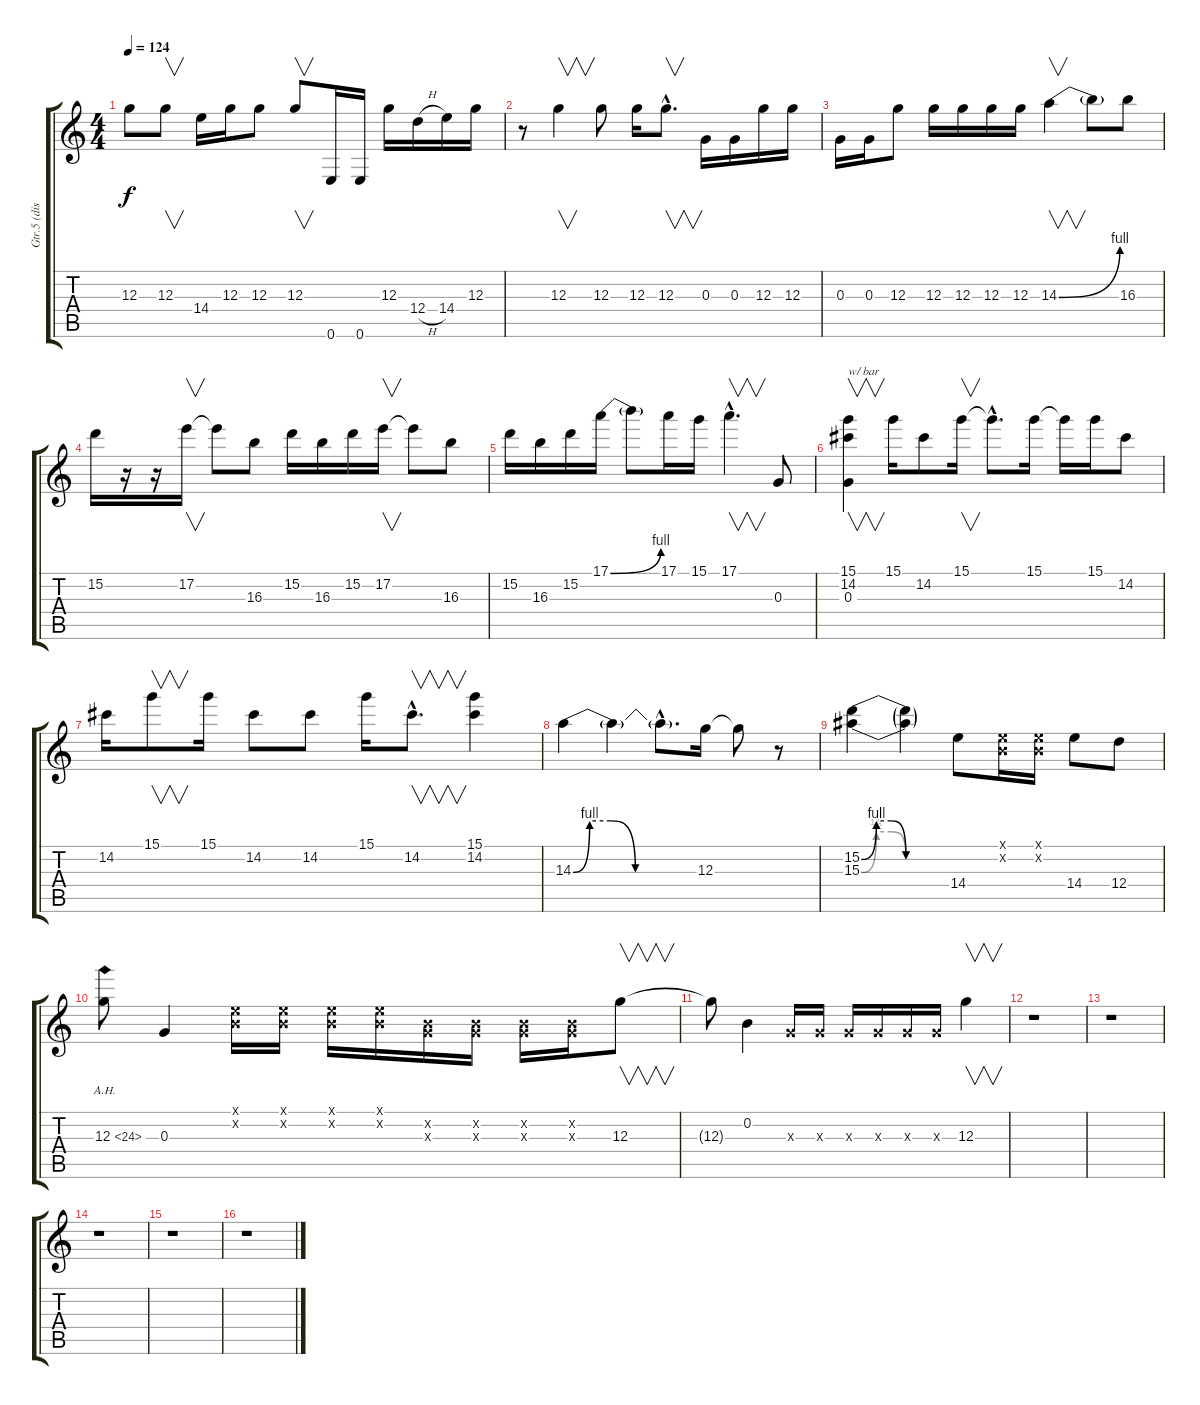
\track ("Gtr.5 (disto)" "Gtr.5 (dis") {instrument distortionguitar}
\staff {score tabs}
\tuning (E4 B3 G3 D3 A2 E2) {hide}
\ts (4 4)
\tempo 124
\clef g2
\ks c
12.3.8{dy f} 12.3.8{v} 14.4.16 12.3.16 12.3.8 12.3.8{v} 0.6.16 0.6.16 12.3.16 12.4{h}.16 14.4.16 12.3.16 |
r.8 12.3.4{v} 12.3.8 12.3.16 12.3{hac}.8{v d} 0.3.16 0.3.16 12.3.16 12.3.16 |
0.3.16 0.3.16 12.3.8 12.3.16 12.3.16 12.3.16 12.3.16 14.3{be (bend 0 0 60 4)}.4{v} 14.3{t}.8 16.3.8 |
15.2.16 r.16 r.16 17.2.16{v} 17.2{t}.8 16.3.8 15.2.16 16.3.16 15.2.16 17.2.16{v} 17.2{t}.8 16.3.8 |
15.2.16 16.3.16 15.2.16 17.1{be (bend 0 0 60 4)}.16 17.1{t}.8 17.1.16 15.1.16 17.1{hac}.4{v d} 0.3.8 |
(15.1 14.2 0.3).4{v txt "w/ bar"} 15.1.16 14.2.8 15.1.16{v} 15.1{hac t}.8{d} 15.1.16 15.1{t}.16 15.1.16 14.2.8 |
14.2.16 15.1.8{v} 15.1.16 14.2.8 14.2.8 15.1.16 14.2{hac}.8{v d} (15.1 14.2).4 |
14.3{be (custom 0 0 8 4 18 4 30 0 45 0 60 0)}.4 14.3{t}.4 14.3{hac t}.8{d} 12.3.16 12.3{t}.8 r.8 |
(15.2{be (custom 0 0 10 4 20 4 30 0 45 0 60 0)} 15.3{be (custom 0 0 10 2 20 2 30 0 45 0 60 0)}).4 (15.2{t} 15.3{t}).4 14.4.8 (0.1{x} 0.2{x}).16 (0.1{x} 0.2{x}).16 14.4.8 12.4.8 |
12.3{ah 12}.8 0.3.4 (0.1{x} 0.2{x}).16 (0.1{x} 0.2{x}).16 (0.1{x} 0.2{x}).16 (0.1{x} 0.2{x}).16 (0.2{x} 0.3{x}).16 (0.2{x} 0.3{x}).16 (0.2{x} 0.3{x}).16 (0.2{x} 0.3{x}).16 12.3.8{v} |
12.3{t}.8 0.2.4 0.3{x}.16 0.3{x}.16 0.3{x}.16 0.3{x}.16 0.3{x}.16 0.3{x}.16 12.3.4{v} |
r.1 |
r.1 |
r.1 |
r.1 |
r.1
